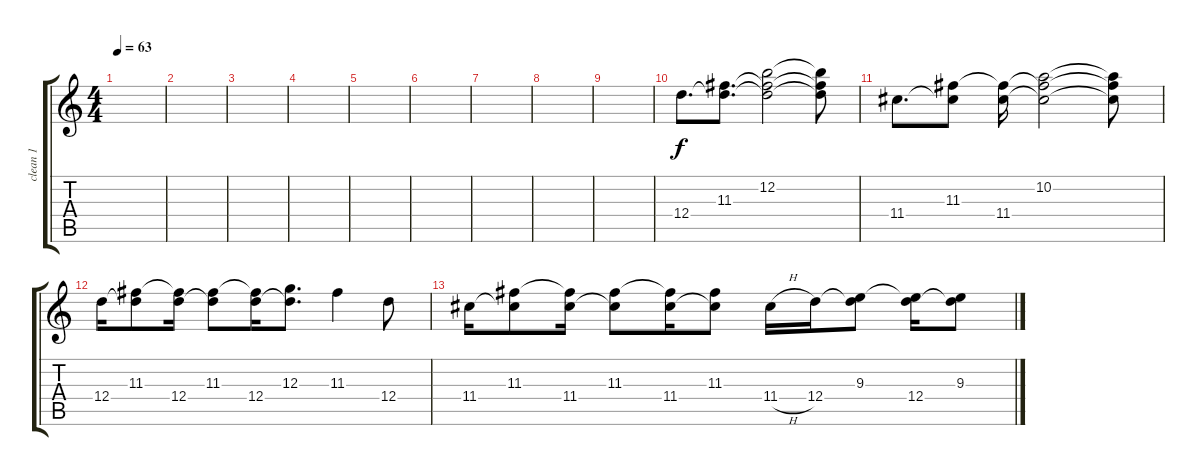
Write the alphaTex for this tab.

\track ("clean 1" "clean 1") {instrument electricguitarclean}
\staff {score tabs}
\tuning (E4 B3 G3 D3 A2 D2) {hide}
\ts (4 4)
\tempo 63
\clef g2
\ks c
|
|
|
|
|
|
|
|
|
12.4.8{d} (11.3 12.4{t}).8{d} (12.2 11.3{t} 12.4{t}).2 (12.2{t} 11.3{t} 12.4{t}).8 |
11.4.8{d} (11.3 11.4{t}).8 (11.3{t} 11.4).16 (10.2 11.3{t} 11.4{t}).2 (10.2{t} 11.3{t} 11.4{t}).8 |
12.4.16 (11.3 12.4{t}).8 (11.3{t} 12.4).16 (11.3 12.4{t}).8 (11.3{t} 12.4).16 (12.3 12.4{t}).8{d} 11.3.4 12.4.8 |
11.4.16 (11.3 11.4{t}).8 (11.3{t} 11.4).16 (11.3 11.4{t}).8 (11.3{t} 11.4).16 (11.3 11.4{t}).8 11.4{h}.16 12.4.16 (9.3 12.4{t}).8 (9.3{t} 12.4).16 (9.3 12.4{t}).8
